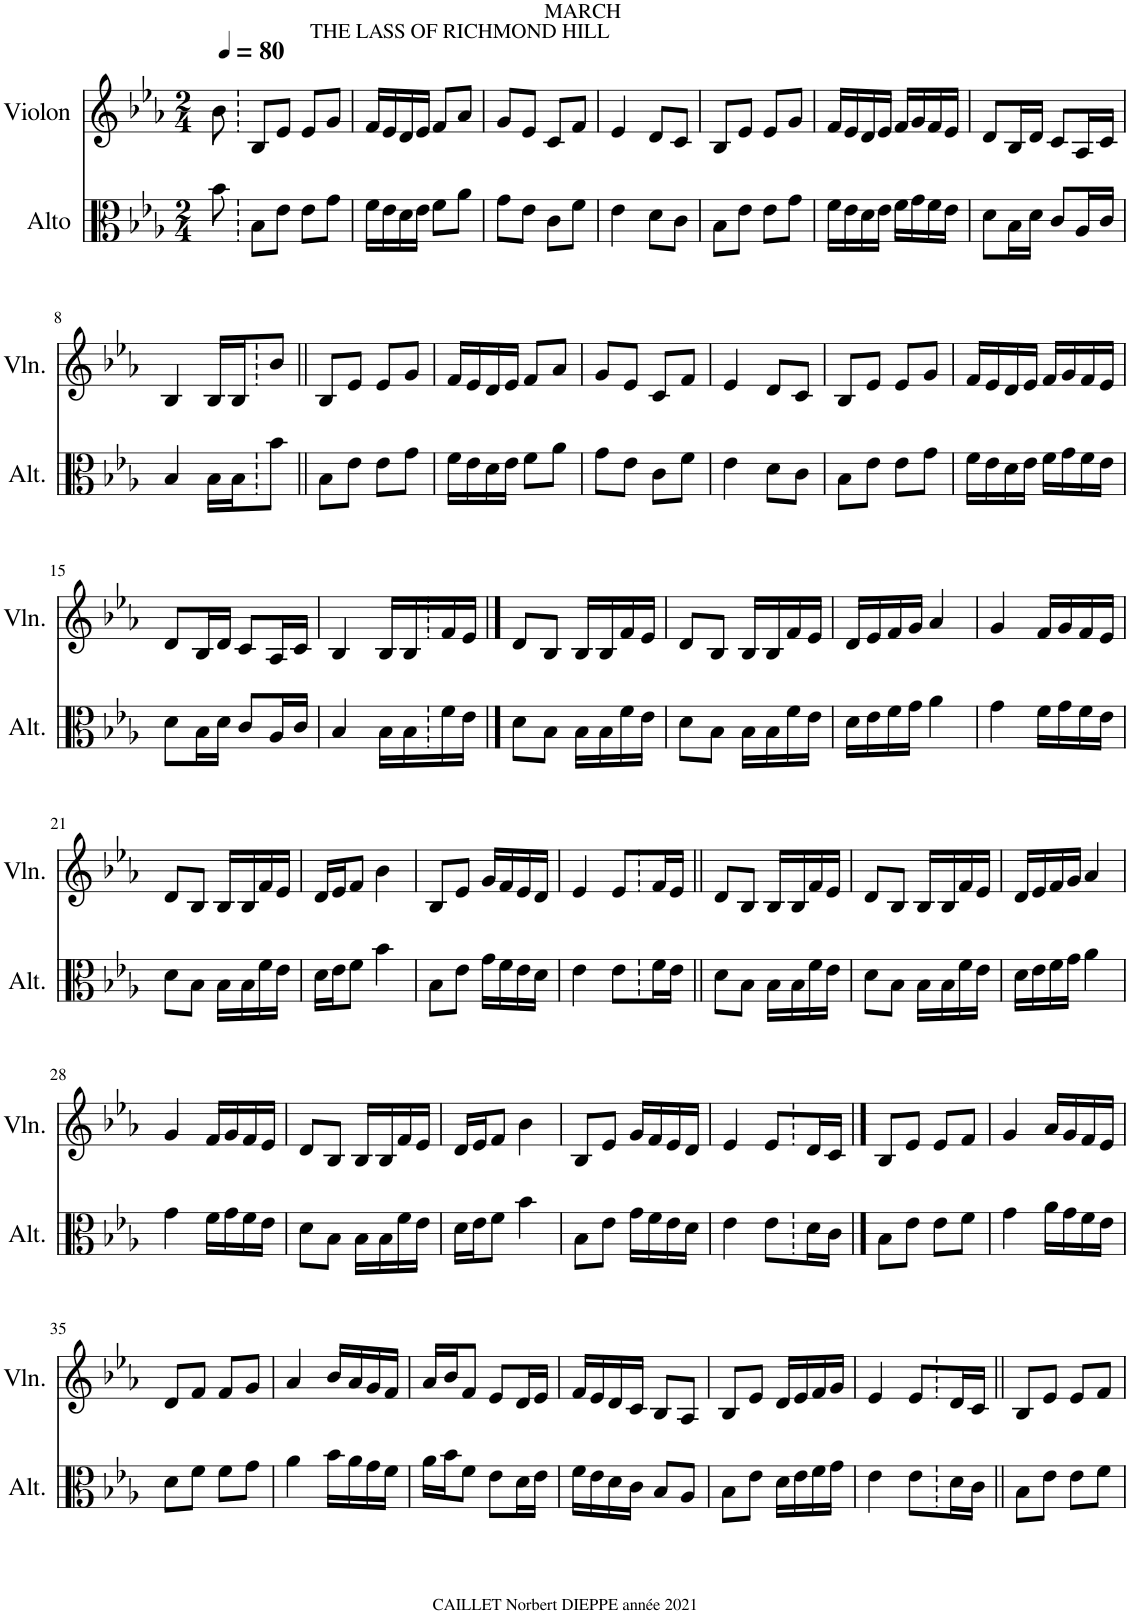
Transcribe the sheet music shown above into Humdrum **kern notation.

**kern	**kern
*part2	*part1
*staff2	*staff1
*I"Alto	*I"Violon
*I'Alt.	*I'Vln.
*clefC3	*clefG2
*k[b-e-a-]	*k[b-e-a-]
*M2/4	*M2/4
*MM80	*MM80
=	=
8b-\	8b-\
=1	=1
8B-\L	8B-/L
8e-\J	8e-/J
!	!LO:TX:a:t=THE LASS OF RICHMOND HILL
8e-\L	8e-/L
8g\J	8g/J
=2	=2
16f\LL	16f/LL
16e-\	16e-/
16d\	16d/
16e-\JJ	16e-/JJ
8f\L	8f/L
8a-\J	8a-/J
=3	=3
8g\L	8g/L
8e-\J	8e-/J
!	!LO:TX:a:t=MARCH
8c\L	8c/L
8f\J	8f/J
=4	=4
4e-\	4e-/
8d\L	8d/L
8c\J	8c/J
=5	=5
8B-\L	8B-/L
8e-\J	8e-/J
8e-\L	8e-/L
8g\J	8g/J
=6	=6
16f\LL	16f/LL
16e-\	16e-/
16d\	16d/
16e-\JJ	16e-/JJ
16f\LL	16f/LL
16g\	16g/
16f\	16f/
16e-\JJ	16e-/JJ
=7	=7
8d\L	8d/L
16B-\L	16B-/L
16d\JJ	16d/JJ
8c/L	8c/L
16A-/L	16A-/L
16c/JJ	16c/JJ
!!LO:LB:g=z
=8	=8
4B-/	4B-/
16B-\LL	16B-/LL
16B-\J	16B-/J
8b-\J	8b-/J
=9||	=9||
8B-\L	8B-/L
8e-\J	8e-/J
8e-\L	8e-/L
8g\J	8g/J
=10	=10
16f\LL	16f/LL
16e-\	16e-/
16d\	16d/
16e-\JJ	16e-/JJ
8f\L	8f/L
8a-\J	8a-/J
=11	=11
8g\L	8g/L
8e-\J	8e-/J
8c\L	8c/L
8f\J	8f/J
=12	=12
4e-\	4e-/
8d\L	8d/L
8c\J	8c/J
=13	=13
8B-\L	8B-/L
8e-\J	8e-/J
8e-\L	8e-/L
8g\J	8g/J
=14	=14
16f\LL	16f/LL
16e-\	16e-/
16d\	16d/
16e-\JJ	16e-/JJ
16f\LL	16f/LL
16g\	16g/
16f\	16f/
16e-\JJ	16e-/JJ
!!LO:LB:g=z
=15	=15
8d\L	8d/L
16B-\L	16B-/L
16d\JJ	16d/JJ
8c/L	8c/L
16A-/L	16A-/L
16c/JJ	16c/JJ
=16	=16
4B-/	4B-/
16B-\LL	16B-/LL
16B-\	16B-/
16f\	16f/
16e-\JJ	16e-/JJ
==17	==17
8d\L	8d/L
8B-\J	8B-/J
16B-\LL	16B-/LL
16B-\	16B-/
16f\	16f/
16e-\JJ	16e-/JJ
=18	=18
8d\L	8d/L
8B-\J	8B-/J
16B-\LL	16B-/LL
16B-\	16B-/
16f\	16f/
16e-\JJ	16e-/JJ
=19	=19
16d\LL	16d/LL
16e-\	16e-/
16f\	16f/
16g\JJ	16g/JJ
4a-\	4a-/
=20	=20
4g\	4g/
16f\LL	16f/LL
16g\	16g/
16f\	16f/
16e-\JJ	16e-/JJ
!!LO:LB:g=z
=21	=21
8d\L	8d/L
8B-\J	8B-/J
16B-\LL	16B-/LL
16B-\	16B-/
16f\	16f/
16e-\JJ	16e-/JJ
=22	=22
16d\LL	16d/LL
16e-\J	16e-/J
8f\J	8f/J
4b-\	4b-\
=23	=23
8B-\L	8B-/L
8e-\J	8e-/J
16g\LL	16g/LL
16f\	16f/
16e-\	16e-/
16d\JJ	16d/JJ
=24	=24
4e-\	4e-/
8e-\L	8e-/L
16f\L	16f/L
16e-\JJ	16e-/JJ
=25||	=25||
8d\L	8d/L
8B-\J	8B-/J
16B-\LL	16B-/LL
16B-\	16B-/
16f\	16f/
16e-\JJ	16e-/JJ
=26	=26
8d\L	8d/L
8B-\J	8B-/J
16B-\LL	16B-/LL
16B-\	16B-/
16f\	16f/
16e-\JJ	16e-/JJ
=27	=27
16d\LL	16d/LL
16e-\	16e-/
16f\	16f/
16g\JJ	16g/JJ
4a-\	4a-/
!!LO:LB:g=z
=28	=28
4g\	4g/
16f\LL	16f/LL
16g\	16g/
16f\	16f/
16e-\JJ	16e-/JJ
=29	=29
8d\L	8d/L
8B-\J	8B-/J
16B-\LL	16B-/LL
16B-\	16B-/
16f\	16f/
16e-\JJ	16e-/JJ
=30	=30
16d\LL	16d/LL
16e-\J	16e-/J
8f\J	8f/J
4b-\	4b-\
=31	=31
8B-\L	8B-/L
8e-\J	8e-/J
16g\LL	16g/LL
16f\	16f/
16e-\	16e-/
16d\JJ	16d/JJ
=32	=32
4e-\	4e-/
8e-\L	8e-/L
16d\L	16d/L
16c\JJ	16c/JJ
==33	==33
8B-\L	8B-/L
8e-\J	8e-/J
8e-\L	8e-/L
8f\J	8f/J
=34	=34
4g\	4g/
16a-\LL	16a-/LL
16g\	16g/
16f\	16f/
16e-\JJ	16e-/JJ
!!LO:LB:g=z
=35	=35
8d\L	8d/L
8f\J	8f/J
8f\L	8f/L
8g\J	8g/J
=36	=36
4a-\	4a-/
16b-\LL	16b-/LL
16a-\	16a-/
16g\	16g/
16f\JJ	16f/JJ
=37	=37
16a-\LL	16a-/LL
16b-\J	16b-/J
8f\J	8f/J
8e-\L	8e-/L
16d\L	16d/L
16e-\JJ	16e-/JJ
=38	=38
16f\LL	16f/LL
16e-\	16e-/
16d\	16d/
16c\JJ	16c/JJ
8B-/L	8B-/L
8A-/J	8A-/J
=39	=39
8B-\L	8B-/L
8e-\J	8e-/J
16d\LL	16d/LL
16e-\	16e-/
16f\	16f/
16g\JJ	16g/JJ
=40	=40
4e-\	4e-/
8e-\L	8e-/L
16d\L	16d/L
16c\JJ	16c/JJ
=41||	=41||
8B-\L	8B-/L
8e-\J	8e-/J
8e-\L	8e-/L
8f\J	8f/J
=	=
*-	*-
